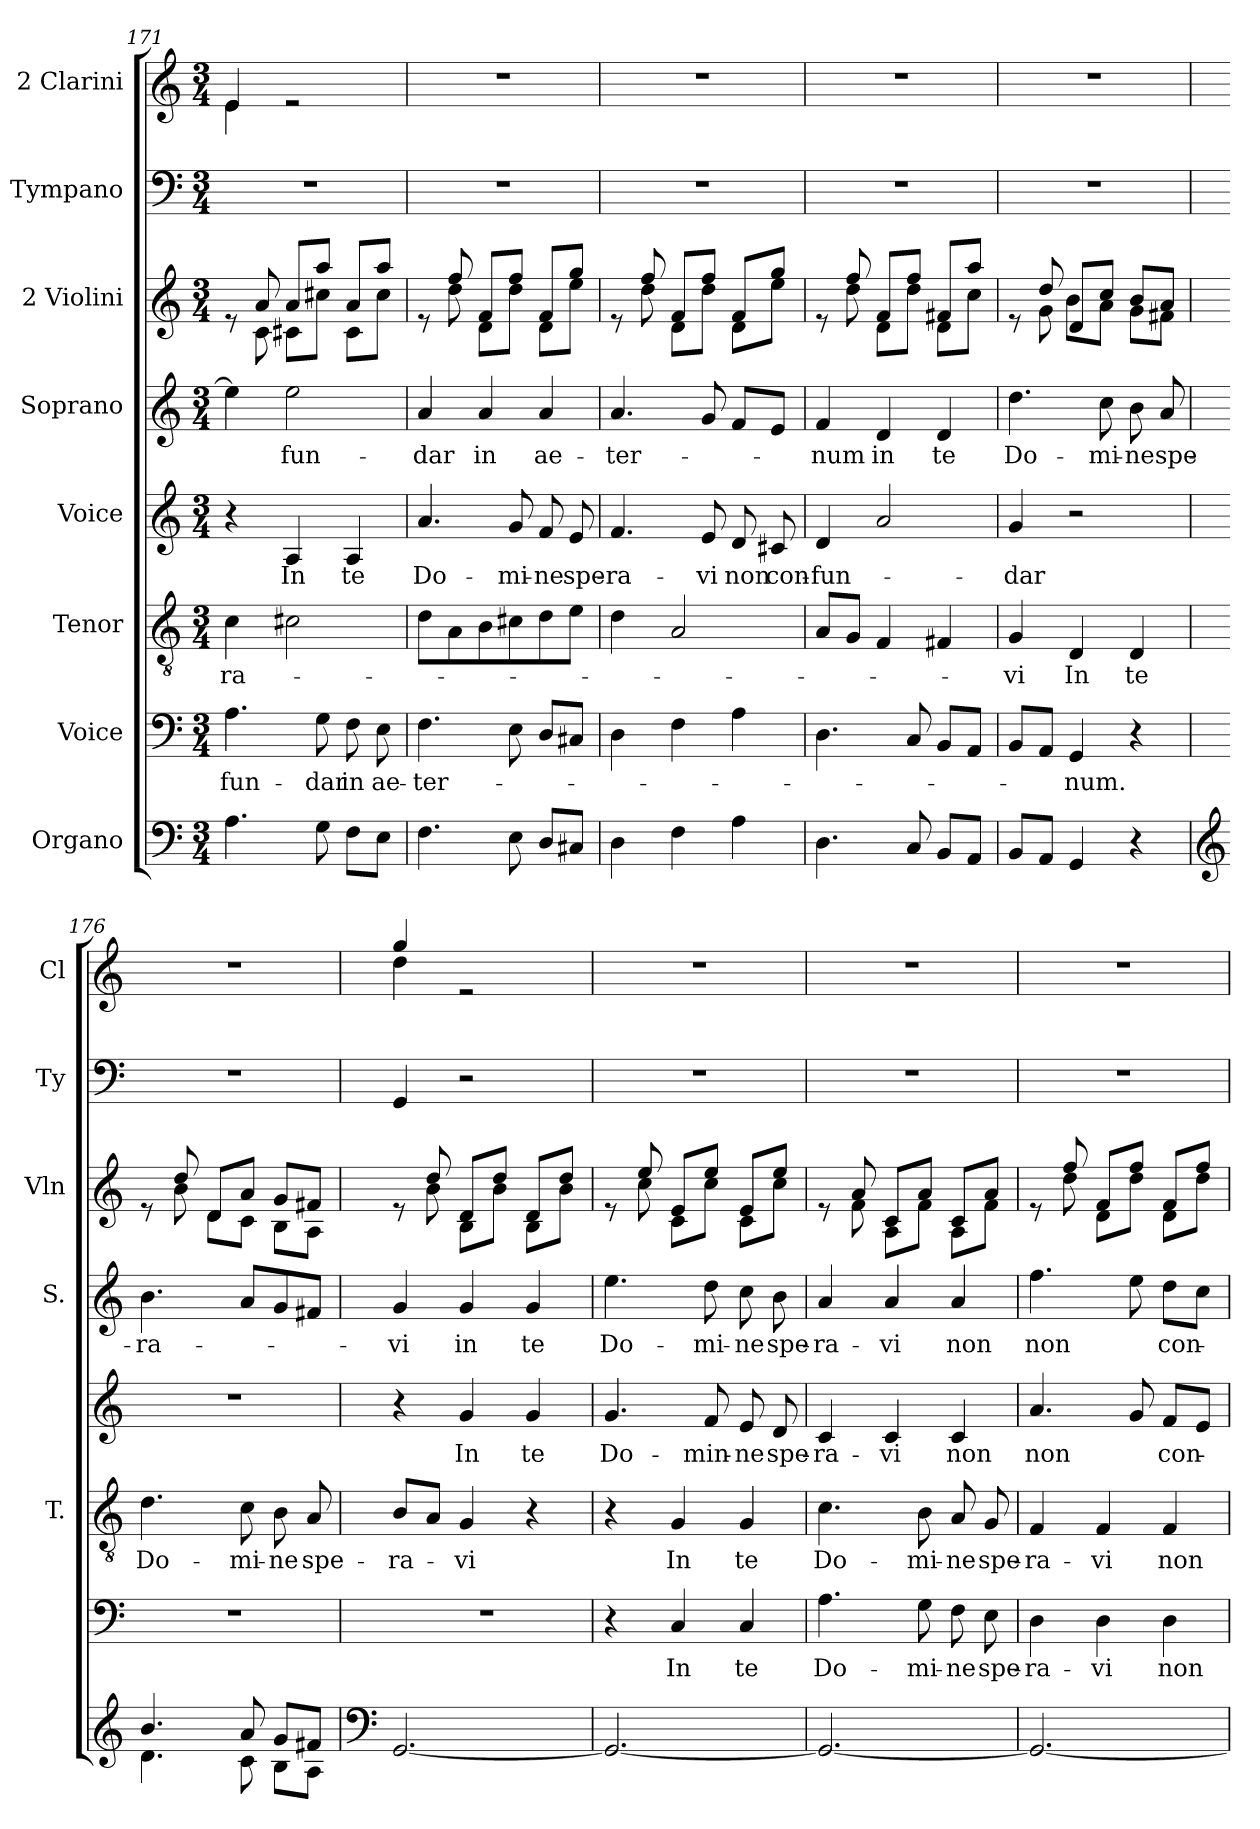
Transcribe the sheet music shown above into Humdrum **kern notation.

**kern	**kern	**text	**kern	**text	**kern	**text	**kern	**text	**kern	**kern	**kern
*part8	*part7	*part7	*part6	*part6	*part5	*part5	*part4	*part4	*part3	*part2	*part1
*staff8	*staff7	*staff7	*staff6	*staff6	*staff5	*staff5	*staff4	*staff4	*staff3	*staff2	*staff1
*I"Organo	*I"Voice	*	*I"Tenor	*	*I"Voice	*	*I"Soprano	*	*I"2 Violini	*I"Tympano	*I"2 Clarini
*	*	*	*I'T.	*	*	*	*I'S.	*	*I'Vln	*I'Ty	*I'Cl
*clefF4	*clefF4	*	*clefGv2	*	*clefG2	*	*clefG2	*	*clefG2	*clefF4	*clefG2
*k[]	*k[]	*	*k[]	*	*k[]	*	*k[]	*	*k[]	*k[]	*k[]
*M3/4	*M3/4	*	*M3/4	*	*M3/4	*	*M3/4	*	*M3/4	*M3/4	*M3/4
=171	=171	=171	=171	=171	=171	=171	=171	=171	=171	=171	=171
!	!	!LO:LY:b	!	!LO:LY:b	!	!	!	!	!	!	!
*	*	*	*	*	*	*	*	*	*^	*	*^
4.A\	4.A\	-fun-	4c\	-ra-	4r	.	4ee\]	.	8re	8ryy	2.r	4e/	4e\
.	.	.	.	.	.	.	.	.	8a/	8c\	.	.	.
!	!	!	!	!	!	!LO:LY:b	!	!LO:LY:b	!	!	!	!	!
.	.	.	2c#X\	.	4A/	In	2ee\	-fun-	8a/L	8c#X\L	.	2re	2ryy
!	!	!LO:LY:b	!	!	!	!	!	!	!	!	!	!	!
8G\	8G\	-dar	.	.	.	.	.	.	8aa/J	8cc#X\J	.	.	.
!	!	!LO:LY:b	!	!	!	!LO:LY:b	!	!	!	!	!	!	!
8F\L	8F\	in	.	.	4A/	te	.	.	8a/L	8c#\L	.	.	.
!	!	!LO:LY:b	!	!	!	!	!	!	!	!	!	!	!
8E\J	8E\	ae-	.	.	.	.	.	.	8aa/J	8cc#\J	.	.	.
*	*	*	*	*	*	*	*	*	*	*	*	*v	*v
=172	=172	=172	=172	=172	=172	=172	=172	=172	=172	=172	=172	=172
!	!	!LO:LY:b	!	!	!	!LO:LY:b	!	!LO:LY:b	!	!	!	!
4.F\	4.F\	-ter-	8d\L	.	4.a/	Do-	4a/	-dar	8re	8ryy	2.r	2.r
.	.	.	8A\	.	.	.	.	.	8ff/	8dd\	.	.
!	!	!	!	!	!	!	!	!LO:LY:b	!	!	!	!
.	.	.	8B\	.	.	.	4a/	in	8f/L	8d\L	.	.
!	!	!	!	!	!	!LO:LY:b	!	!	!	!	!	!
8E\	8E\	.	8c#X\	.	8g/	-mi-	.	.	8ff/J	8dd\J	.	.
!	!	!	!	!	!	!LO:LY:b	!	!LO:LY:b	!	!	!	!
8D/L	8D/L	.	8d\	.	8f/	-ne	4a/	ae-	8f/L	8d\L	.	.
!	!	!	!	!	!	!LO:LY:b	!	!	!	!	!	!
8C#X/J	8C#X/J	.	8e\J	.	8e/	spe-	.	.	8gg/J	8ee\J	.	.
=173	=173	=173	=173	=173	=173	=173	=173	=173	=173	=173	=173	=173
!	!	!	!	!	!	!LO:LY:b	!	!LO:LY:b	!	!	!	!
4D\	4D\	.	4d\	.	4.f/	-ra-	4.a/	-ter-	8re	8ryy	2.r	2.r
.	.	.	.	.	.	.	.	.	8ff/	8dd\	.	.
4F\	4F\	.	2A/	.	.	.	.	.	8f/L	8d\L	.	.
!	!	!	!	!	!	!LO:LY:b	!	!	!	!	!	!
.	.	.	.	.	8e/	-vi	8g/	.	8ff/J	8dd\J	.	.
!	!	!	!	!	!	!LO:LY:b	!	!	!	!	!	!
4A\	4A\	.	.	.	8d/	non	8f/L	.	8f/L	8d\L	.	.
!	!	!	!	!	!	!LO:LY:b	!	!	!	!	!	!
.	.	.	.	.	8c#X/	con-	8e/J	.	8gg/J	8ee\J	.	.
!!LO:PB:g=z
=174	=174	=174	=174	=174	=174	=174	=174	=174	=174	=174	=174	=174
!	!	!	!	!	!	!LO:LY:b	!	!LO:LY:b	!	!	!	!
4.D\	4.D\	.	8A/L	.	4d/	-fun-	4f/	-num	8re	8ryy	2.r	2.r
.	.	.	8G/J	.	.	.	.	.	8ff/	8dd\	.	.
!	!	!	!	!	!	!	!	!LO:LY:b	!	!	!	!
.	.	.	4F/	.	2a/	.	4d/	in	8f/L	8d\L	.	.
8C/	8C/	.	.	.	.	.	.	.	8ff/J	8dd\J	.	.
!	!	!	!	!	!	!	!	!LO:LY:b	!	!	!	!
8BB/L	8BB/L	.	4F#X/	.	.	.	4d/	te	8f#X/L	8d\L	.	.
8AA/J	8AA/J	.	.	.	.	.	.	.	8aa/J	8cc\J	.	.
=175	=175	=175	=175	=175	=175	=175	=175	=175	=175	=175	=175	=175
!	!	!	!	!LO:LY:b	!	!LO:LY:b	!	!LO:LY:b	!	!	!	!
8BB/L	8BB/L	.	4G/	-vi	4g/	-dar	4.dd\	Do-	8re	8ryy	2.r	2.r
8AA/J	8AA/J	.	.	.	.	.	.	.	8dd/	8g\	.	.
!	!	!LO:LY:b	!	!LO:LY:b	!	!	!	!	!	!	!	!
4GG/	4GG/	-num.	4D/	In	2r	.	.	.	8d/L	8b\L	.	.
!	!	!	!	!	!	!	!	!LO:LY:b	!	!	!	!
.	.	.	.	.	.	.	8cc\	-mi-	8cc/J	8a\J	.	.
!	!	!	!	!LO:LY:b	!	!	!	!LO:LY:b	!	!	!	!
4r	4r	.	4D/	te	.	.	8b\	-ne	8b/L	8g\L	.	.
!	!	!	!	!	!	!	!	!LO:LY:b	!	!	!	!
.	.	.	.	.	.	.	8a/	spe-	8a/J	8f#X\J	.	.
=176	=176	=176	=176	=176	=176	=176	=176	=176	=176	=176	=176	=176
*clefG2	*	*	*	*	*	*	*	*	*	*	*	*
*^	*	*	*	*	*	*	*	*	*	*	*	*
!	!	!	!	!	!LO:LY:b	!	!	!	!LO:LY:b	!	!	!	!
4.b/	4.d\	2.r	.	4.d\	Do-	2.r	.	4.b\	-ra-	8re	8ryy	2.r	2.r
.	.	.	.	.	.	.	.	.	.	8dd/	8b\	.	.
.	.	.	.	.	.	.	.	.	.	8d/L	8d\L	.	.
!	!	!	!	!	!LO:LY:b	!	!	!	!	!	!	!	!
8a/	8c\	.	.	8c\	-mi-	.	.	8a/L	.	8a/J	8c\J	.	.
!	!	!	!	!	!LO:LY:b	!	!	!	!	!	!	!	!
8g/L	8B\L	.	.	8B\	-ne	.	.	8g/	.	8g/L	8B\L	.	.
!	!	!	!	!	!LO:LY:b	!	!	!	!	!	!	!	!
8f#X/J	8A\J	.	.	8A/	spe-	.	.	8f#X/J	.	8f#X/J	8A\J	.	.
*v	*v	*	*	*	*	*	*	*	*	*	*	*	*
=177	=177	=177	=177	=177	=177	=177	=177	=177	=177	=177	=177	=177
*clefF4	*	*	*	*	*	*	*	*	*	*	*	*
*^	*	*	*	*	*	*	*	*	*	*	*	*
!LO:TX:a:t=tasto solo	!	!	!	!	!	!	!	!	!	!	!	!	!
!	!	!	!	!	!LO:LY:b	!	!	!	!LO:LY:b	!	!	!	!
*v	*v	*	*	*	*	*	*	*	*	*	*	*	*^
[2.GG/	2.r	.	8B/L	-ra-	4r	.	4g/	-vi	8re	8ryy	4GG/	4gg/	4dd\
.	.	.	8A/J	.	.	.	.	.	8dd/	8b\	.	.	.
!	!	!	!	!LO:LY:b	!	!LO:LY:b	!	!LO:LY:b	!	!	!	!	!
.	.	.	4G/	-vi	4g/	In	4g/	in	8d/L	8B\L	2r	2re	2ryy
.	.	.	.	.	.	.	.	.	8dd/J	8b\J	.	.	.
!	!	!	!	!	!	!LO:LY:b	!	!LO:LY:b	!	!	!	!	!
.	.	.	4r	.	4g/	te	4g/	te	8d/L	8B\L	.	.	.
.	.	.	.	.	.	.	.	.	8dd/J	8b\J	.	.	.
*	*	*	*	*	*	*	*	*	*	*	*	*v	*v
!!LO:PB:g=z
=178	=178	=178	=178	=178	=178	=178	=178	=178	=178	=178	=178	=178
!	!	!	!	!	!	!LO:LY:b	!	!LO:LY:b	!	!	!	!
2.GG/_	4r	.	4r	.	4.g/	Do-	4.ee\	Do-	8re	8ryy	2.r	2.r
.	.	.	.	.	.	.	.	.	8ee/	8cc\	.	.
!	!	!LO:LY:b	!	!LO:LY:b	!	!	!	!	!	!	!	!
.	4C/	In	4G/	In	.	.	.	.	8e/L	8c\L	.	.
!	!	!	!	!	!	!LO:LY:b	!	!LO:LY:b	!	!	!	!
.	.	.	.	.	8f/	-min-	8dd\	-mi-	8ee/J	8cc\J	.	.
!	!	!LO:LY:b	!	!LO:LY:b	!	!LO:LY:b	!	!LO:LY:b	!	!	!	!
.	4C/	te	4G/	te	8e/	-ne	8cc\	-ne	8e/L	8c\L	.	.
!	!	!	!	!	!	!LO:LY:b	!	!LO:LY:b	!	!	!	!
.	.	.	.	.	8d/	spe-	8b\	spe-	8ee/J	8cc\J	.	.
=179	=179	=179	=179	=179	=179	=179	=179	=179	=179	=179	=179	=179
!	!	!LO:LY:b	!	!LO:LY:b	!	!LO:LY:b	!	!LO:LY:b	!	!	!	!
2.GG/_	4.A\	Do-	4.c\	Do-	4c/	-ra-	4a/	-ra-	8re	8ryy	2.r	2.r
.	.	.	.	.	.	.	.	.	8a/	8f\	.	.
!	!	!	!	!	!	!LO:LY:b	!	!LO:LY:b	!	!	!	!
.	.	.	.	.	4c/	-vi	4a/	-vi	8c/L	8A\L	.	.
!	!	!LO:LY:b	!	!LO:LY:b	!	!	!	!	!	!	!	!
.	8G\	-mi-	8B\	-mi-	.	.	.	.	8a/J	8f\J	.	.
!	!	!LO:LY:b	!	!LO:LY:b	!	!LO:LY:b	!	!LO:LY:b	!	!	!	!
.	8F\	-ne	8A/	-ne	4c/	non	4a/	non	8c/L	8A\L	.	.
!	!	!LO:LY:b	!	!LO:LY:b	!	!	!	!	!	!	!	!
.	8E\	spe-	8G/	spe-	.	.	.	.	8a/J	8f\J	.	.
=180	=180	=180	=180	=180	=180	=180	=180	=180	=180	=180	=180	=180
!	!	!LO:LY:b	!	!LO:LY:b	!	!LO:LY:b	!	!LO:LY:b	!	!	!	!
2.GG/_	4D\	-ra-	4F/	-ra-	4.a/	non	4.ff\	non	8re	8ryy	2.r	2.r
.	.	.	.	.	.	.	.	.	8ff/	8dd\	.	.
!	!	!LO:LY:b	!	!LO:LY:b	!	!	!	!	!	!	!	!
.	4D\	-vi	4F/	-vi	.	.	.	.	8f/L	8d\L	.	.
.	.	.	.	.	8g/	.	8ee\	.	8ff/J	8dd\J	.	.
!	!	!LO:LY:b	!	!LO:LY:b	!	!LO:LY:b	!	!LO:LY:b	!	!	!	!
.	4D\	non	4F/	non	8f/L	con-	8dd\L	con-	8f/L	8d\L	.	.
.	.	.	.	.	8e/J	.	8cc\J	.	8ff/J	8dd\J	.	.
*	*	*	*	*	*	*	*	*	*v	*v	*	*
=	=	=	=	=	=	=	=	=	=	=	=
*-	*-	*-	*-	*-	*-	*-	*-	*-	*-	*-	*-
